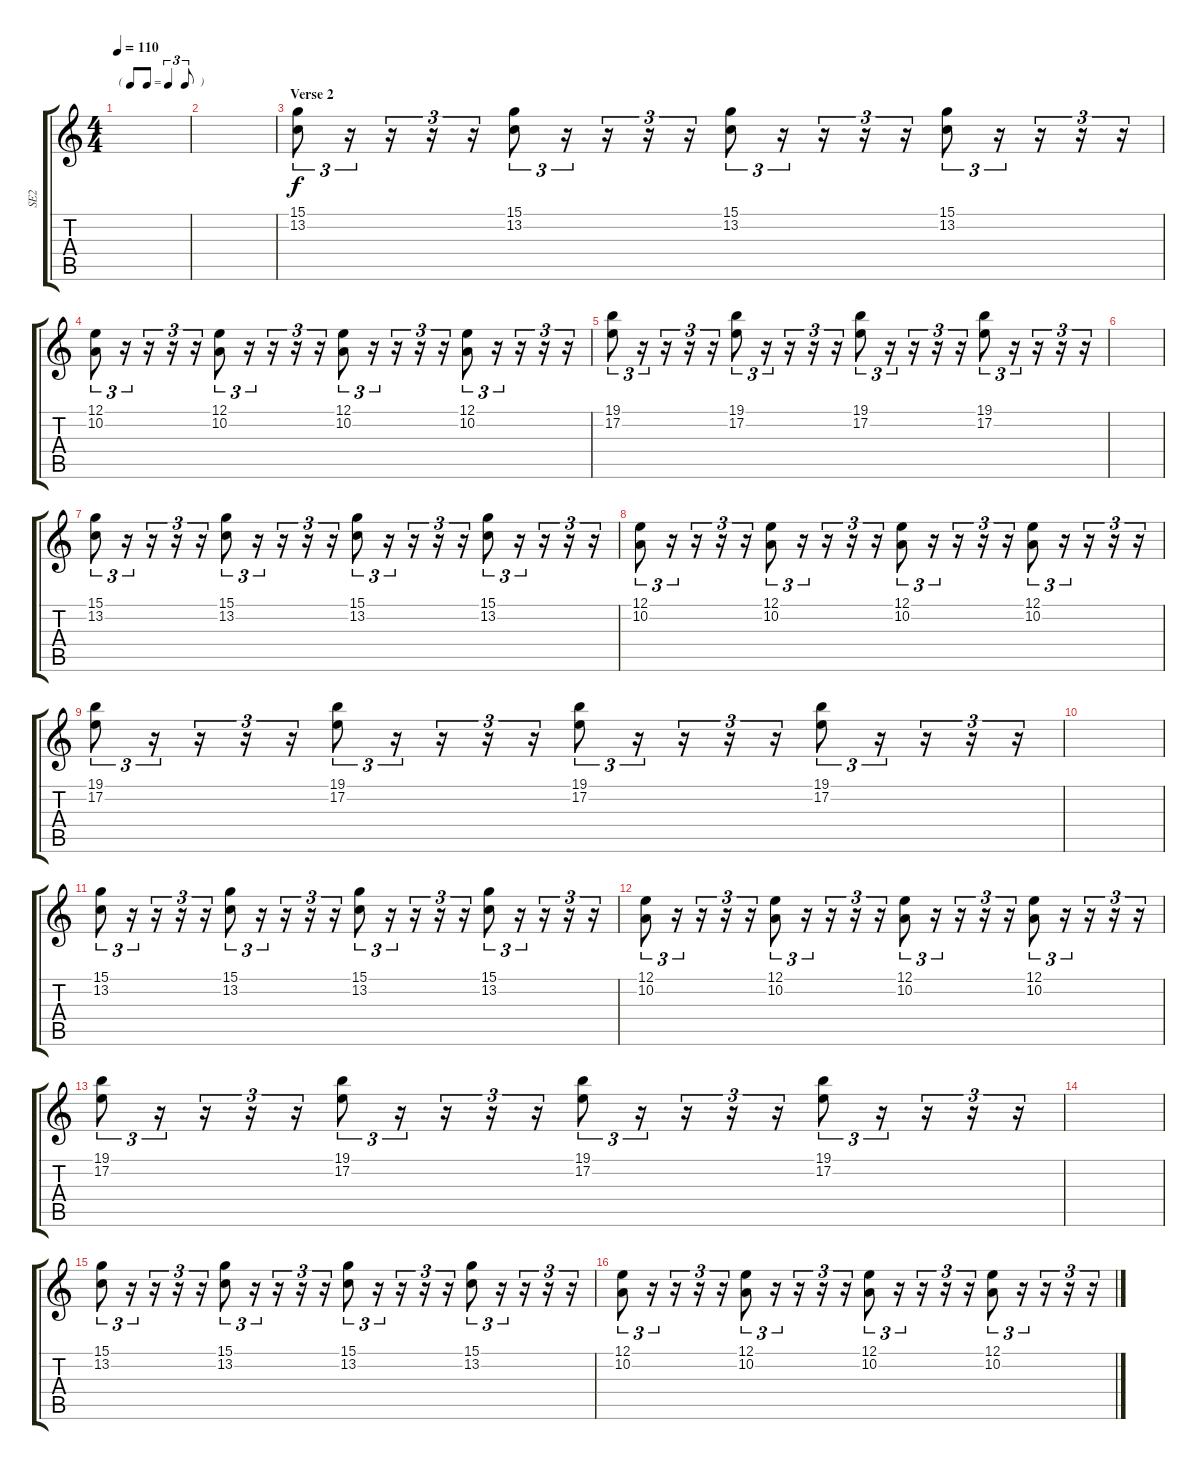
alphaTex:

\track ("SE2" "SE2") {instrument stringensemble1}
\staff {score tabs}
\tuning (E4 B3 G3 D3 A2 E2) {hide}
\ts (4 4)
\tf triplet8th
\tempo 110
\clef g2
\ks c
|
|
\section ("" "Verse 2")
(15.1 13.2).8{tu (3 2)} r.16{tu (3 2)} r.16{tu (3 2)} r.16{tu (3 2)} r.16{tu (3 2)} (15.1 13.2).8{tu (3 2)} r.16{tu (3 2)} r.16{tu (3 2)} r.16{tu (3 2)} r.16{tu (3 2)} (15.1 13.2).8{tu (3 2)} r.16{tu (3 2)} r.16{tu (3 2)} r.16{tu (3 2)} r.16{tu (3 2)} (15.1 13.2).8{tu (3 2)} r.16{tu (3 2)} r.16{tu (3 2)} r.16{tu (3 2)} r.16{tu (3 2)} |
(12.1 10.2).8{tu (3 2)} r.16{tu (3 2)} r.16{tu (3 2)} r.16{tu (3 2)} r.16{tu (3 2)} (12.1 10.2).8{tu (3 2)} r.16{tu (3 2)} r.16{tu (3 2)} r.16{tu (3 2)} r.16{tu (3 2)} (12.1 10.2).8{tu (3 2)} r.16{tu (3 2)} r.16{tu (3 2)} r.16{tu (3 2)} r.16{tu (3 2)} (12.1 10.2).8{tu (3 2)} r.16{tu (3 2)} r.16{tu (3 2)} r.16{tu (3 2)} r.16{tu (3 2)} |
(19.1 17.2).8{tu (3 2)} r.16{tu (3 2)} r.16{tu (3 2)} r.16{tu (3 2)} r.16{tu (3 2)} (19.1 17.2).8{tu (3 2)} r.16{tu (3 2)} r.16{tu (3 2)} r.16{tu (3 2)} r.16{tu (3 2)} (19.1 17.2).8{tu (3 2)} r.16{tu (3 2)} r.16{tu (3 2)} r.16{tu (3 2)} r.16{tu (3 2)} (19.1 17.2).8{tu (3 2)} r.16{tu (3 2)} r.16{tu (3 2)} r.16{tu (3 2)} r.16{tu (3 2)} |
|
(15.1 13.2).8{tu (3 2)} r.16{tu (3 2)} r.16{tu (3 2)} r.16{tu (3 2)} r.16{tu (3 2)} (15.1 13.2).8{tu (3 2)} r.16{tu (3 2)} r.16{tu (3 2)} r.16{tu (3 2)} r.16{tu (3 2)} (15.1 13.2).8{tu (3 2)} r.16{tu (3 2)} r.16{tu (3 2)} r.16{tu (3 2)} r.16{tu (3 2)} (15.1 13.2).8{tu (3 2)} r.16{tu (3 2)} r.16{tu (3 2)} r.16{tu (3 2)} r.16{tu (3 2)} |
(12.1 10.2).8{tu (3 2)} r.16{tu (3 2)} r.16{tu (3 2)} r.16{tu (3 2)} r.16{tu (3 2)} (12.1 10.2).8{tu (3 2)} r.16{tu (3 2)} r.16{tu (3 2)} r.16{tu (3 2)} r.16{tu (3 2)} (12.1 10.2).8{tu (3 2)} r.16{tu (3 2)} r.16{tu (3 2)} r.16{tu (3 2)} r.16{tu (3 2)} (12.1 10.2).8{tu (3 2)} r.16{tu (3 2)} r.16{tu (3 2)} r.16{tu (3 2)} r.16{tu (3 2)} |
(19.1 17.2).8{tu (3 2)} r.16{tu (3 2)} r.16{tu (3 2)} r.16{tu (3 2)} r.16{tu (3 2)} (19.1 17.2).8{tu (3 2)} r.16{tu (3 2)} r.16{tu (3 2)} r.16{tu (3 2)} r.16{tu (3 2)} (19.1 17.2).8{tu (3 2)} r.16{tu (3 2)} r.16{tu (3 2)} r.16{tu (3 2)} r.16{tu (3 2)} (19.1 17.2).8{tu (3 2)} r.16{tu (3 2)} r.16{tu (3 2)} r.16{tu (3 2)} r.16{tu (3 2)} |
|
(15.1 13.2).8{tu (3 2)} r.16{tu (3 2)} r.16{tu (3 2)} r.16{tu (3 2)} r.16{tu (3 2)} (15.1 13.2).8{tu (3 2)} r.16{tu (3 2)} r.16{tu (3 2)} r.16{tu (3 2)} r.16{tu (3 2)} (15.1 13.2).8{tu (3 2)} r.16{tu (3 2)} r.16{tu (3 2)} r.16{tu (3 2)} r.16{tu (3 2)} (15.1 13.2).8{tu (3 2)} r.16{tu (3 2)} r.16{tu (3 2)} r.16{tu (3 2)} r.16{tu (3 2)} |
(12.1 10.2).8{tu (3 2)} r.16{tu (3 2)} r.16{tu (3 2)} r.16{tu (3 2)} r.16{tu (3 2)} (12.1 10.2).8{tu (3 2)} r.16{tu (3 2)} r.16{tu (3 2)} r.16{tu (3 2)} r.16{tu (3 2)} (12.1 10.2).8{tu (3 2)} r.16{tu (3 2)} r.16{tu (3 2)} r.16{tu (3 2)} r.16{tu (3 2)} (12.1 10.2).8{tu (3 2)} r.16{tu (3 2)} r.16{tu (3 2)} r.16{tu (3 2)} r.16{tu (3 2)} |
(19.1 17.2).8{tu (3 2)} r.16{tu (3 2)} r.16{tu (3 2)} r.16{tu (3 2)} r.16{tu (3 2)} (19.1 17.2).8{tu (3 2)} r.16{tu (3 2)} r.16{tu (3 2)} r.16{tu (3 2)} r.16{tu (3 2)} (19.1 17.2).8{tu (3 2)} r.16{tu (3 2)} r.16{tu (3 2)} r.16{tu (3 2)} r.16{tu (3 2)} (19.1 17.2).8{tu (3 2)} r.16{tu (3 2)} r.16{tu (3 2)} r.16{tu (3 2)} r.16{tu (3 2)} |
|
(15.1 13.2).8{tu (3 2)} r.16{tu (3 2)} r.16{tu (3 2)} r.16{tu (3 2)} r.16{tu (3 2)} (15.1 13.2).8{tu (3 2)} r.16{tu (3 2)} r.16{tu (3 2)} r.16{tu (3 2)} r.16{tu (3 2)} (15.1 13.2).8{tu (3 2)} r.16{tu (3 2)} r.16{tu (3 2)} r.16{tu (3 2)} r.16{tu (3 2)} (15.1 13.2).8{tu (3 2)} r.16{tu (3 2)} r.16{tu (3 2)} r.16{tu (3 2)} r.16{tu (3 2)} |
(12.1 10.2).8{tu (3 2)} r.16{tu (3 2)} r.16{tu (3 2)} r.16{tu (3 2)} r.16{tu (3 2)} (12.1 10.2).8{tu (3 2)} r.16{tu (3 2)} r.16{tu (3 2)} r.16{tu (3 2)} r.16{tu (3 2)} (12.1 10.2).8{tu (3 2)} r.16{tu (3 2)} r.16{tu (3 2)} r.16{tu (3 2)} r.16{tu (3 2)} (12.1 10.2).8{tu (3 2)} r.16{tu (3 2)} r.16{tu (3 2)} r.16{tu (3 2)} r.16{tu (3 2)}
